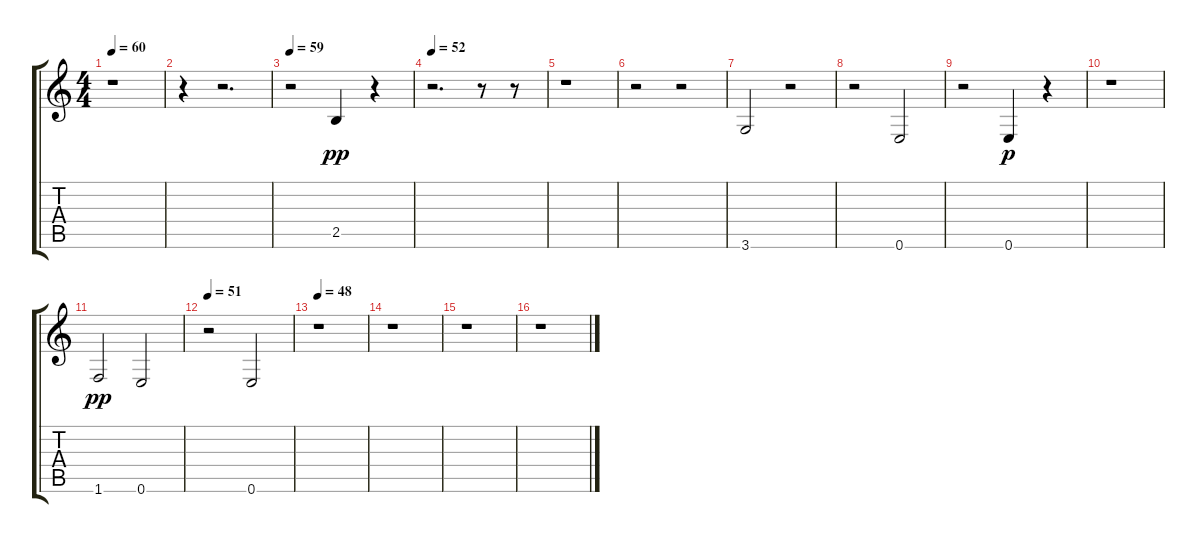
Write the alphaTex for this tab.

\track "" {instrument acousticbass}
\staff {score tabs}
\tuning (E4 B3 G3 D3 A2 E2) {hide}
\ts (4 4)
\tempo 60
\clef g2
\ks c
r.1{dy pp} |
r.4 r.2{d} |
\tempo 59
r.2 2.5.4 r.4 |
\tempo 52
r.2{d} r.8 r.8 |
r.1 |
r.2 r.2 |
3.6.2 r.2 |
r.2 0.6.2 |
r.2 0.6.4{dy p} r.4 |
r.1 |
1.6.2{dy pp} 0.6.2 |
\tempo 51
r.2 0.6.2 |
\tempo 48
r.1 |
r.1 |
r.1 |
r.1
